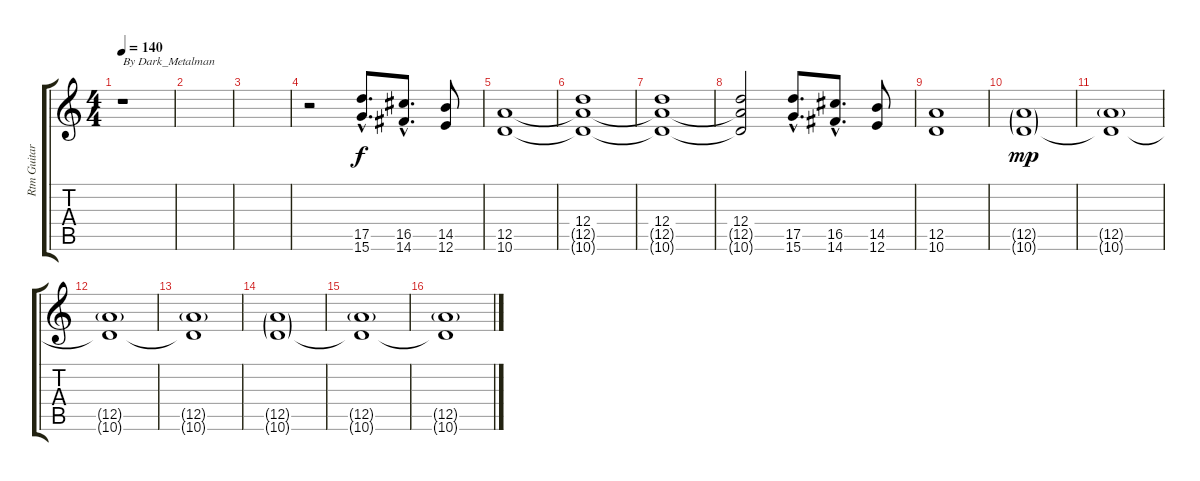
\track ("Rtm Guitar" "Rtm Guitar") {instrument distortionguitar}
\staff {score tabs}
\tuning (E4 B3 G3 D3 A2 E2) {hide}
\ts (4 4)
\tempo 140
\clef g2
\ks c
r.1{txt "By Dark_Metalman" dy f instrument distortionguitar} |
|
|
r.2 (17.5{hac} 15.6{hac}).8{d} (16.5{hac} 14.6{hac}).8{d} (14.5 12.6).8 |
(12.5 10.6).1 |
(12.4 12.5{t} 10.6{t}).1 |
(12.4 12.5{t} 10.6{t}).1 |
(12.4 12.5{t} 10.6{t}).2 (17.5{hac} 15.6{hac}).8{d} (16.5{hac} 14.6{hac}).8{d} (14.5 12.6).8 |
(12.5 10.6).1 |
(12.5{g} 10.6{g}).1{dy mp} |
(12.5{g} 10.6{t}).1 |
(12.5{g} 10.6{t}).1 |
(12.5{g} 10.6{t}).1 |
(12.5{g} 10.6{g}).1 |
(12.5{g} 10.6{t}).1 |
(12.5{g} 10.6{t}).1
